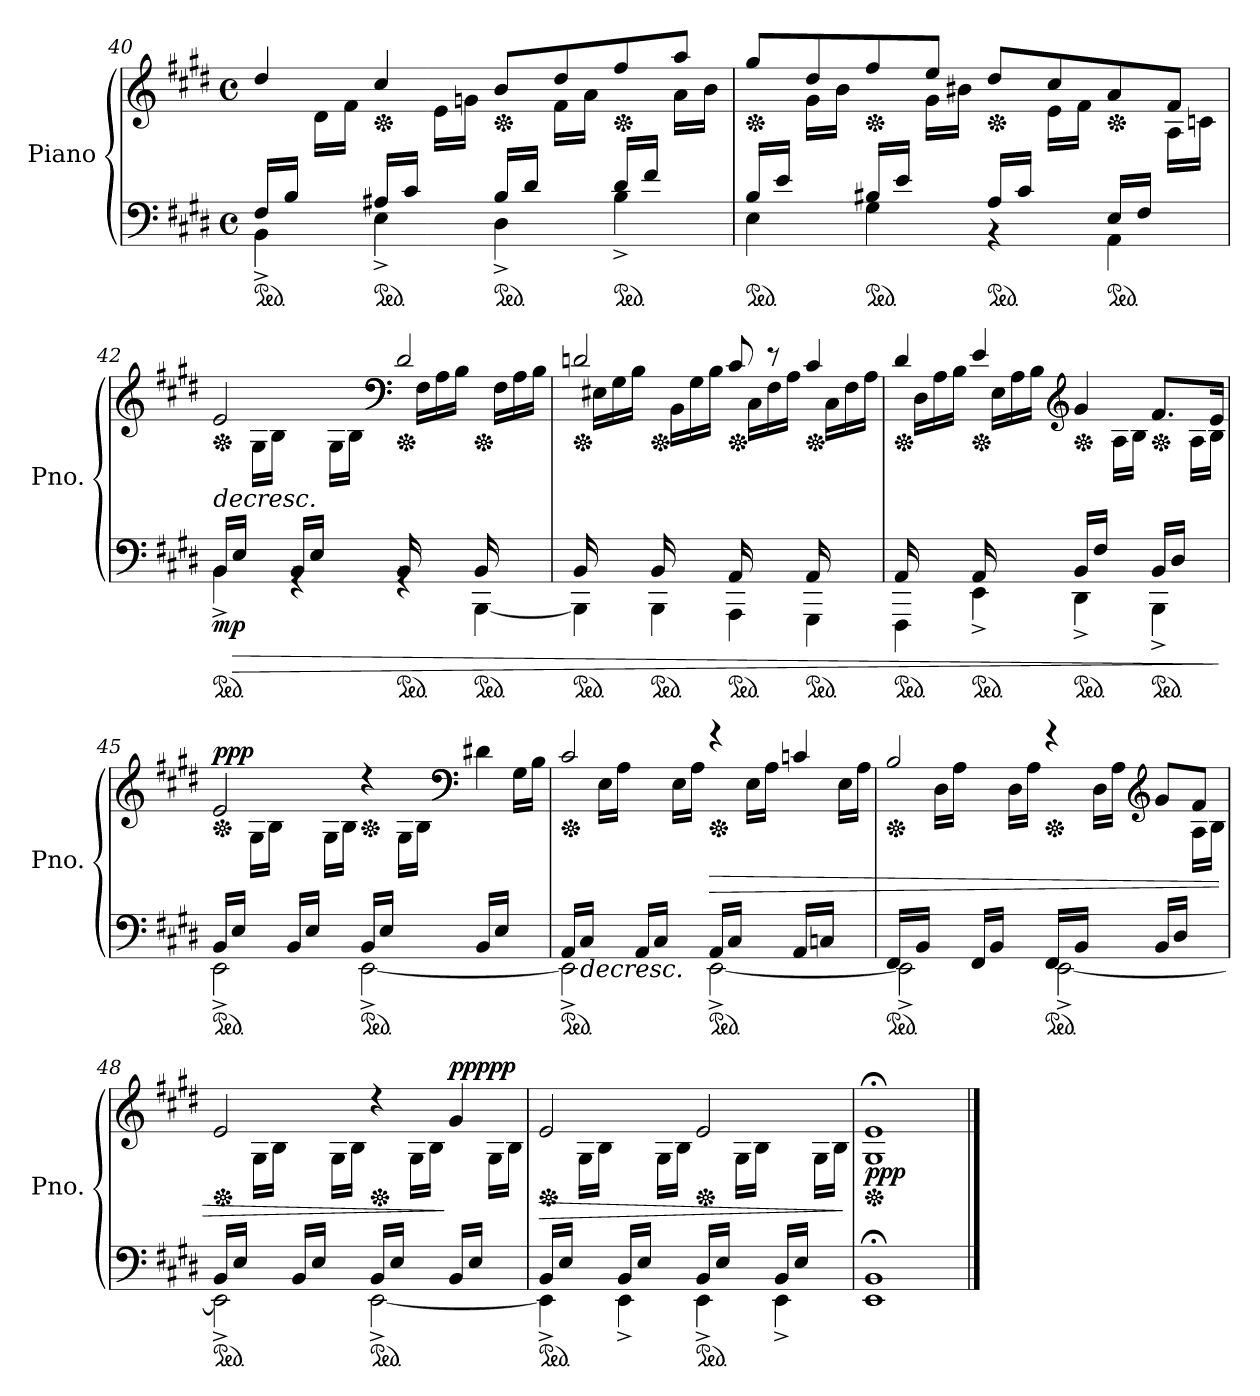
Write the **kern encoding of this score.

**kern	**kern	**dynam
*part1	*part1	*part1
*staff2	*staff1	*staff1/2
*I"Piano	*	*
*I'Pno.	*	*
!!LO:LB:g=z
*clefF4	*clefG2	*
*k[f#c#g#d#]	*k[f#c#g#d#]	*
*M4/4	*M4/4	*
*met(c)	*met(c)	*
*ped	*	*
=40	=40	=40
*^	*^	*
16F#/LL	4BB^\	4dd#/	8ryy	.
16B/JJ	.	.	.	.
8ryy	.	.	16d#\LL	.
.	.	.	16f#\JJ	.
*ped	*	*	*	*
*	*	*Xped	*	*
16A#X/LL	4E^\	4cc#/	8ryy	.
16c#/JJ	.	.	.	.
8ryy	.	.	16e\LL	.
.	.	.	16gn\JJ	.
*ped	*	*	*	*
*	*	*Xped	*	*
*	*	*MM84	*	*
!	!	!	!	!LO:DY:b=2
!	!	!	!	!LO:DY:n=1:a
16B/LL	4D#^\	8b/L	8ryy	mf f
16d#/JJ	.	.	.	.
8ryy	.	8dd#/	16f#\LL	.
.	.	.	16a\JJ	.
*ped	*	*	*	*
*	*	*Xped	*	*
16d#/LL	4B^\	8ff#/	8ryy	.
16f#/JJ	.	.	.	.
8ryy	.	8aa/J	16a\LL	.
.	.	.	16b\JJ	.
=41	=41	=41	=41	=41
*ped	*	*	*	*
*	*	*Xped	*	*
*	*	*MM92	*	*
16B/LL	4E\	8gg#/L	8ryy	.
16e/JJ	.	.	.	.
8ryy	.	8dd#/	16g#\LL	.
.	.	.	16b\JJ	.
*ped	*	*	*	*
*	*	*Xped	*	*
16B#X/LL	4G#\	8ff#/	8ryy	.
16e/JJ	.	.	.	.
8ryy	.	8ee/J	16g#\LL	.
.	.	.	16b#X\JJ	.
*ped	*	*	*	*
*	*	*Xped	*	*
16A/LL	4r	8dd#/L	8ryy	.
16c#/JJ	.	.	.	.
8ryy	.	8cc#/	16e\LL	.
.	.	.	16f#\JJ	.
*ped	*	*	*	*
*	*	*Xped	*	*
16E/LL	4AA\	8a/	8ryy	.
16F#/JJ	.	.	.	.
8ryy	.	8f#/J	16A\LL	.
.	.	.	16cn\JJ	.
=42	=42	=42	=42	=42
*ped	*	*	*	*
*	*	*Xped	*	*
!	!	!	!	!LO:HP:b
!	!	!	!	!LO:DY:n=1:b=2
16BB/LL	4BB^\	2e/	8ryy	> mp
!	!	!	!	!LO:HP:b=2
16E/JJ	.	.	.	>
8ryy	.	.	16G#\LL	.
.	.	.	16B\JJ	.
16BB/LL	4rGG	.	8ryy	.
16E/JJ	.	.	.	.
8ryy	.	.	16G#\LL	.
.	.	.	16B\JJ	.
*	*	*clefF4	*	*
*ped	*	*	*	*
*	*	*Xped	*	*
16BB/	4rGG	2d#/	16ryy	.
8.ryy	.	.	16F#\LL	.
.	.	.	16A\	.
.	.	.	16B\JJ	.
*ped	*	*	*	*
*	*	*Xped	*	*
16BB/	[4BBB\	.	16ryy	.
8.ryy	.	.	16F#\LL	.
.	.	.	16A\	.
.	.	.	16B\JJ	.
!!LO:LB:g=z	!!
=43	=43	=43	=43	=43
*ped	*	*	*	*
*	*	*Xped	*	*
16BB/	4BBB\]	2dn/	16ryy	.
8.ryy	.	.	16E#X\LL	.
.	.	.	16G#\	.
.	.	.	16B\JJ	.
*ped	*	*	*	*
*	*	*Xped	*	*
16BB/	4BBB\	.	16ryy	.
8.ryy	.	.	16BB\LL	.
.	.	.	16G#\	.
.	.	.	16B\JJ	.
*ped	*	*	*	*
*	*	*Xped	*	*
16AA/	4AAA\	8c#/	16ryy	.
8.ryy	.	.	16C#\LL	.
.	.	8re	16F#\	.
.	.	.	16A\JJ	.
*ped	*	*	*	*
*	*	*Xped	*	*
16AA/	4GGG#\	4c#/	16ryy	.
8.ryy	.	.	16C#\LL	.
.	.	.	16F#\	.
.	.	.	16A\JJ	.
=44	=44	=44	=44	=44
*ped	*	*	*	*
*	*	*Xped	*	*
16AA/	4FFF#\	4d#/	16ryy	.
8.ryy	.	.	16D#\LL	.
.	.	.	16A\	.
.	.	.	16B\JJ	.
*ped	*	*	*	*
*	*	*Xped	*	*
16AA/	4EE^\	4e/	16ryy	.
8.ryy	.	.	16E\LL	.
.	.	.	16A\	.
.	.	.	16B\JJ	.
*	*	*clefG2	*	*
*ped	*	*	*	*
*	*	*Xped	*	*
*	*	*MM80	*	*
16BB/LL	4DD#^\	4g#/	8ryy	.
16F#/JJ	.	.	.	.
8ryy	.	.	16A\LL	.
.	.	.	16B\JJ	.
*ped	*	*	*	*
*	*	*Xped	*	*
16BB/LL	4BBB^\	8.f#/L	8ryy	.
16D#/JJ	.	.	.	.
8ryy	.	.	16A\LL	.
.	.	16e/Jk	16B\JJ	.
*v	*v	*	*	*
*	*v	*v	*
.	.	] ]
=45	=45	=45
*ped	*	*
*^	*	*
*	*	*Xped	*
*v	*v	*	*
*	*MM92	*
*^	*^	*
!	!	!	!	!LO:DY:b=2
!	!	!	!	!LO:DY:n=1:a
16BB/LL	2EE^\	2e/	8ryy	pp p
16E/JJ	.	.	.	.
8ryy	.	.	16G#\LL	.
.	.	.	16B\JJ	.
16BB/LL	.	.	8ryy	.
16E/JJ	.	.	.	.
8ryy	.	.	16G#\LL	.
.	.	.	16B\JJ	.
*ped	*	*	*	*
*	*	*Xped	*	*
16BB/LL	[2EE^\	4r	8ryy	.
16E/JJ	.	.	.	.
8ryy	.	.	16G#\LL	.
.	.	.	16B\JJ	.
*	*	*clefF4	*	*
*	*	*MM84	*	*
16BB/LL	.	4d#X\	8ryy	.
16E/JJ	.	.	.	.
8ryy	.	.	16G#\LL	.
.	.	.	16B\JJ	.
!!LO:LB:g=z	!!
=46	=46	=46	=46	=46
*ped	*	*	*	*
*	*	*Xped	*	*
16AA/LL	2EE^\]	2c#/	8ryy	.
!	!	!	!	!LO:HP:b=2
16C#/JJ	.	.	.	>
8ryy	.	.	16E\LL	.
.	.	.	16A\JJ	.
16AA/LL	.	.	8ryy	.
16C#/JJ	.	.	.	.
8ryy	.	.	16E\LL	.
.	.	.	16A\JJ	.
*ped	*	*	*	*
*	*	*Xped	*	*
!	!	!	!	!LO:HP:b
16AA/LL	[2EE^\	4r	8ryy	>
16C#/JJ	.	.	.	.
8ryy	.	.	16E\LL	.
.	.	.	16A\JJ	.
16AA/LL	.	4cn/	8ryy	.
16Cn/JJ	.	.	.	.
8ryy	.	.	16E\LL	.
.	.	.	16A\JJ	.
=47	=47	=47	=47	=47
*ped	*	*	*	*
*	*	*Xped	*	*
16FF#/LL	2EE^\]	2B/	8ryy	.
16BB/JJ	.	.	.	.
8ryy	.	.	16D#\LL	.
.	.	.	16A\JJ	.
16FF#/LL	.	.	8ryy	.
16BB/JJ	.	.	.	.
8ryy	.	.	16D#\LL	.
.	.	.	16A\JJ	.
*ped	*	*	*	*
*	*	*Xped	*	*
16FF#/LL	[2EE^\	4r	8ryy	.
16BB/JJ	.	.	.	.
8ryy	.	.	16D#\LL	.
.	.	.	16A\JJ	.
*	*	*clefG2	*	*
*	*	*MM80	*	*
16BB/LL	.	8g#/L	8ryy	.
16D#/JJ	.	.	.	.
8ryy	.	8f#/J	16A\LL	.
.	.	.	16B\JJ	.
=48	=48	=48	=48	=48
*ped	*	*	*	*
*	*	*Xped	*	*
16BB/LL	2EE^\]	2e/	8ryy	.
16E/JJ	.	.	.	.
8ryy	.	.	16G#\LL	.
.	.	.	16B\JJ	.
16BB/LL	.	.	8ryy	.
16E/JJ	.	.	.	.
8ryy	.	.	16G#\LL	.
.	.	.	16B\JJ	.
*ped	*	*	*	*
*	*	*Xped	*	*
16BB/LL	[2EE^\	4r	8ryy	.
16E/JJ	.	.	.	.
8ryy	.	.	16G#\LL	.
.	.	.	16B\JJ	.
!	!	!	!	!LO:DY:n=1:b=2
!	!	!	!	!LO:DY:n=2:a
16BB/LL	.	4g#/	8ryy	] ] ppp pp
16E/JJ	.	.	.	.
8ryy	.	.	16G#\LL	.
.	.	.	16B\JJ	.
=49	=49	=49	=49	=49
*ped	*	*	*	*
*	*	*Xped	*	*
*	*	*MM74	*	*
!	!	!	!	!LO:HP:b
16BB/LL	4EE^\]	2e/	8ryy	>
16E/JJ	.	.	.	.
8ryy	.	.	16G#\LL	.
.	.	.	16B\JJ	.
16BB/LL	4EE^\	.	8ryy	.
16E/JJ	.	.	.	.
8ryy	.	.	16G#\LL	.
.	.	.	16B\JJ	.
*ped	*	*	*	*
*	*	*Xped	*	*
16BB/LL	4EE^\	2e/	8ryy	.
16E/JJ	.	.	.	.
8ryy	.	.	16G#\LL	.
.	.	.	16B\JJ	.
16BB/LL	4EE^\	.	8ryy	.
16E/JJ	.	.	.	.
8ryy	.	.	16G#\LL	.
.	.	.	16B\JJ	.
*v	*v	*	*	*
*	*v	*v	*
.	.	]
=50	=50	=50
*	*Xped	*
*	*MM46	*
!	!	!LO:DY:b
1EE; 1BB;	1G#;< 1e;<	ppp
==	==	==
*-	*-	*-
